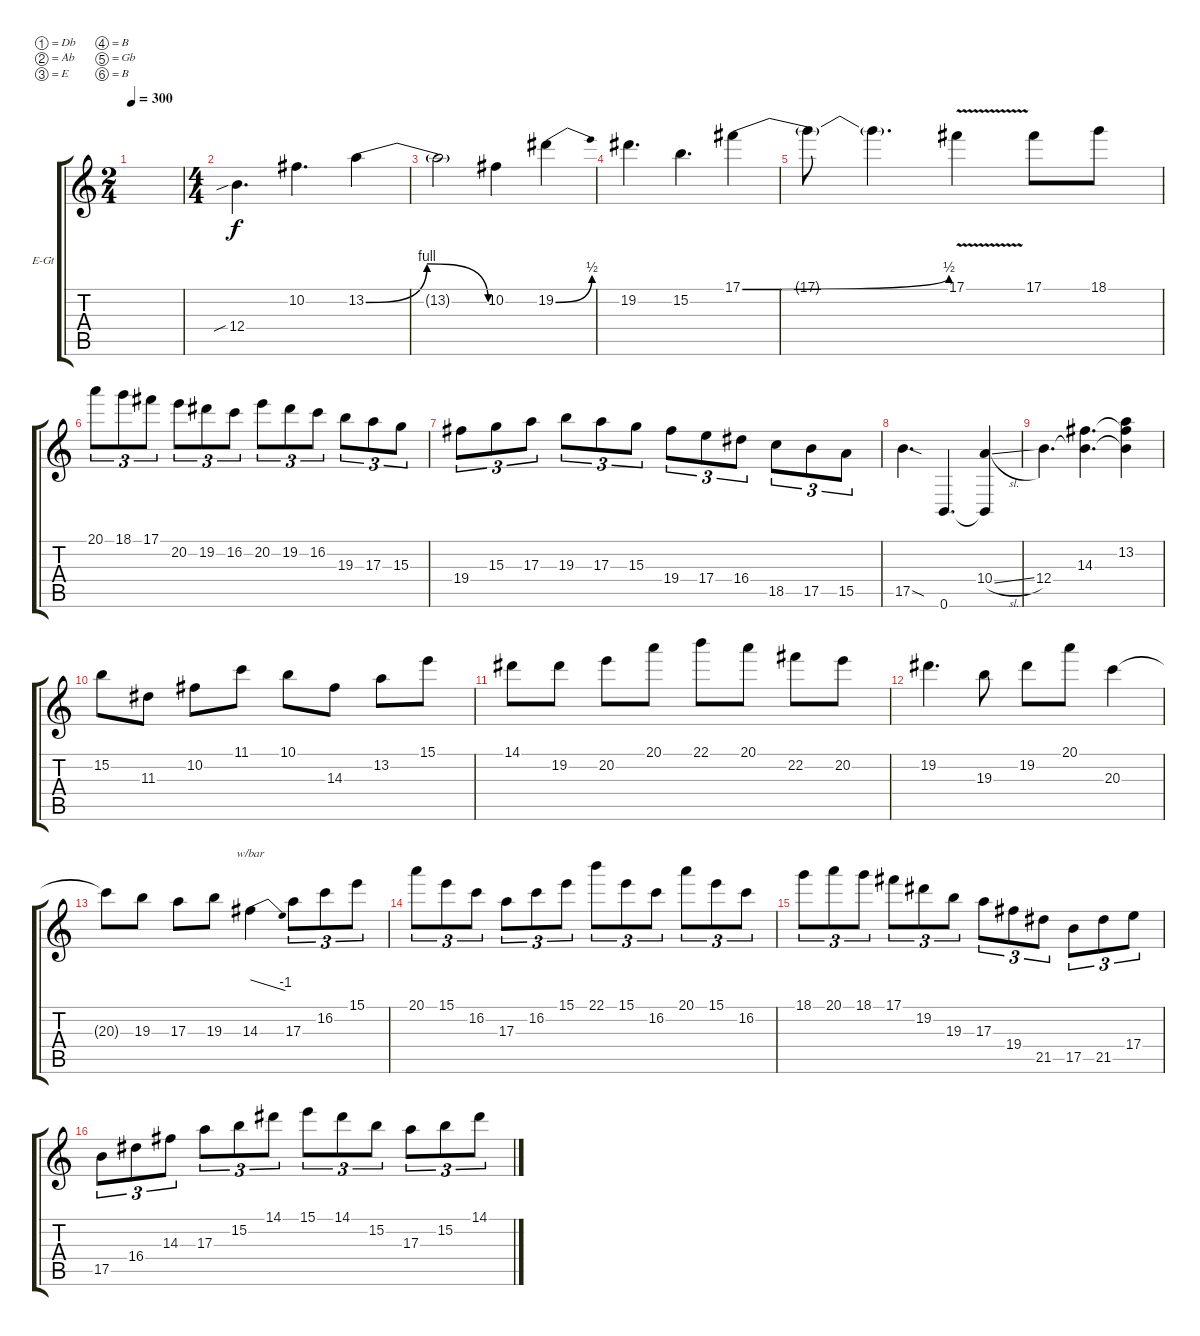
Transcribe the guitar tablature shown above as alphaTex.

\defaultSystemsLayout 4
\bracketExtendMode groupsimilarinstruments
\firstSystemTrackNameOrientation horizontal
\otherSystemsTrackNameOrientation horizontal
\track ("Electric Guitar" "E-Gt") {instrument distortionguitar}
\staff {score tabs}
\tuning (Db4 Ab3 E3 B2 Gb2 B1)
\ts (2 4)
\tempo 300
\clef g2
\scale
0.485477
\ks c
|
\ts (4 4)
\scale
0.485477 12.4{sib}.4{d} 10.2.4{d} 13.2{be (bendrelease 0 0 6.6 4 20.4 4 46.8 0)}.4 |
\scale
0.257261 13.2{t}.2 10.2.4 19.2{be (bend 0 0 18 2)}.4 |
\scale
0.257261 19.2.4{d} 15.2.4{d} 17.1{be (bend 24 0 34.8 2)}.4 |
\scale
0.333333 17.1{t}.8 17.1{t}.4{d} 17.1{v}.4 17.1.8 18.1.8 |
\scale
0.333333 20.1.8{tu (3 2)} 18.1.8{tu (3 2)} 17.1.8{tu (3 2)} 20.2.8{tu (3 2)} 19.2.8{tu (3 2)} 16.2.8{tu (3 2)} 20.2.8{tu (3 2)} 19.2.8{tu (3 2)} 16.2.8{tu (3 2)} 19.3.8{tu (3 2)} 17.3.8{tu (3 2)} 15.3.8{tu (3 2)} |
\scale
0.333333 19.4.8{tu (3 2)} 15.3.8{tu (3 2)} 17.3.8{tu (3 2)} 19.3.8{tu (3 2)} 17.3.8{tu (3 2)} 15.3.8{tu (3 2)} 19.4.8{tu (3 2)} 17.4.8{tu (3 2)} 16.4.8{tu (3 2)} 18.5.8{tu (3 2)} 17.5.8{tu (3 2)} 15.5.8{tu (3 2)} |
\scale
0.333333 17.5{sod}.4{d} 0.6.4{d} (10.4{sl} 0.6{t}).4 |
\scale
0.333333 12.4.4{d} (14.3 12.4{t}).4{d} (13.2 12.4{t} 14.3{t}).4 |
\scale
0.333333 15.2.8 11.3.8 10.2.8 11.1.8 10.1.8 14.3.8 13.2.8 15.1.8 |
\scale
0.333333 14.1.8 19.2.8 20.2.8 20.1.8 22.1.8 20.1.8 22.2.8 20.2.8 |
\scale
0.333333 19.2.4{d} 19.3.8 19.2.8 20.1.8 20.3.4 |
\scale
0.333333 20.3{t}.8 19.3.8 17.3.8 19.3.8 14.3.4{tbe (dive default 0 0 45 -4)} 17.3.8{tu (3 2)} 16.2.8{tu (3 2)} 15.1.8{tu (3 2)} |
\scale
0.333333 20.1.8{tu (3 2)} 15.1.8{tu (3 2)} 16.2.8{tu (3 2)} 17.3.8{tu (3 2)} 16.2.8{tu (3 2)} 15.1.8{tu (3 2)} 22.1.8{tu (3 2)} 15.1.8{tu (3 2)} 16.2.8{tu (3 2)} 20.1.8{tu (3 2)} 15.1.8{tu (3 2)} 16.2.8{tu (3 2)} |
\scale
0.333333 18.1.8{tu (3 2)} 20.1.8{tu (3 2)} 18.1.8{tu (3 2)} 17.1.8{tu (3 2)} 19.2.8{tu (3 2)} 19.3.8{tu (3 2)} 17.3.8{tu (3 2)} 19.4.8{tu (3 2)} 21.5.8{tu (3 2)} 17.5.8{tu (3 2)} 21.5.8{tu (3 2)} 17.4.8{tu (3 2)} |
\scale
0.333333 17.5.8{tu (3 2)} 16.4.8{tu (3 2)} 14.3.8{tu (3 2)} 17.3.8{tu (3 2)} 15.2.8{tu (3 2)} 14.1.8{tu (3 2)} 15.1.8{tu (3 2)} 14.1.8{tu (3 2)} 15.2.8{tu (3 2)} 17.3.8{tu (3 2)} 15.2.8{tu (3 2)} 14.1.8{tu (3 2)}
